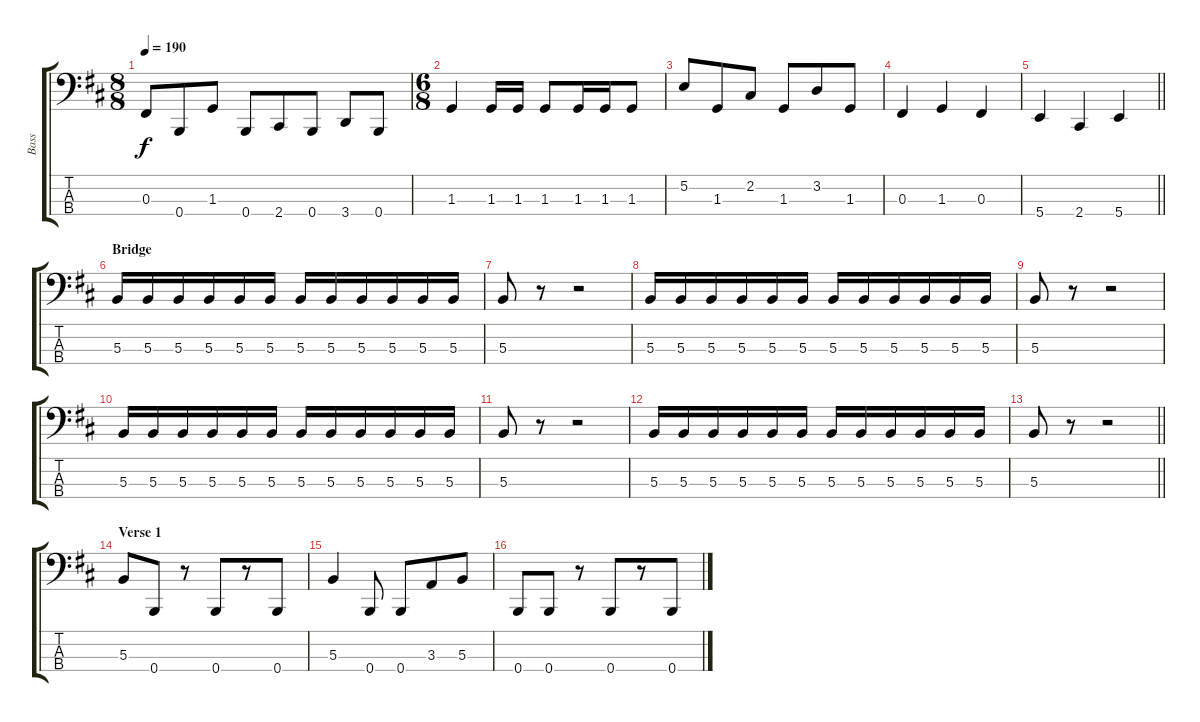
\track ("Bass" "Bass") {instrument electricbasspick}
\staff {score tabs}
\tuning (E2 B1 Gb1 B0) {hide}
\ts (8 8)
\tempo 190
\clef f4
\ks bminor
0.3.8{dy f} 0.4.8 1.3.8 0.4.8 2.4.8 0.4.8 3.4.8 0.4.8 |
\ts (6 8)
1.3.4 1.3.16 1.3.16 1.3.8 1.3.16 1.3.16 1.3.8 |
5.2.8 1.3.8 2.2.8 1.3.8 3.2.8 1.3.8 |
0.3.4 1.3.4 0.3.4 |
\barLineRight lightlight
5.4.4 2.4.4 5.4.4 |
\section ("" "Bridge")
5.3.16 5.3.16 5.3.16 5.3.16 5.3.16 5.3.16 5.3.16 5.3.16 5.3.16 5.3.16 5.3.16 5.3.16 |
5.3.8 r.8 r.2 |
5.3.16 5.3.16 5.3.16 5.3.16 5.3.16 5.3.16 5.3.16 5.3.16 5.3.16 5.3.16 5.3.16 5.3.16 |
5.3.8 r.8 r.2 |
5.3.16 5.3.16 5.3.16 5.3.16 5.3.16 5.3.16 5.3.16 5.3.16 5.3.16 5.3.16 5.3.16 5.3.16 |
5.3.8 r.8 r.2 |
5.3.16 5.3.16 5.3.16 5.3.16 5.3.16 5.3.16 5.3.16 5.3.16 5.3.16 5.3.16 5.3.16 5.3.16 |
\barLineRight lightlight
5.3.8 r.8 r.2 |
\section ("" "Verse 1")
5.3.8 0.4.8 r.8 0.4.8 r.8 0.4.8 |
5.3.4 0.4.8 0.4.8 3.3.8 5.3.8 |
0.4.8 0.4.8 r.8 0.4.8 r.8 0.4.8
